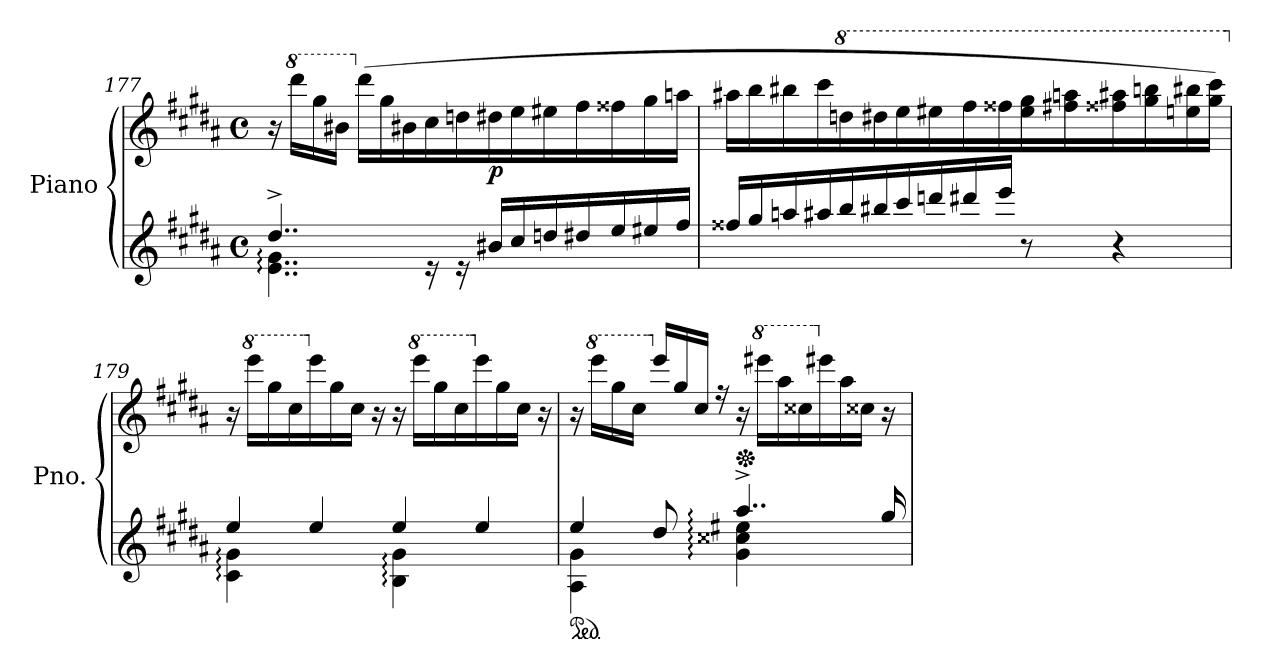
**kern	**kern	**dynam
*part1	*part1	*part1
*staff2	*staff1	*staff1/2
*I"Piano	*	*
*I'Pno.	*	*
*clefG2	*clefG2	*
*k[f#c#g#d#a#]	*k[f#c#g#d#a#]	*
*M4/4	*M4/4	*
*met(c)	*met(c)	*
=177	=177	=177
*^	*	*
4..dd#^/	4..e\: 4..g#\:	16r	.
*	*	*8va	*
*	*	*MM90	*
.	.	16dddd#\LL	.
.	.	16ggg#\	.
.	.	16bb#X\JJ	.
*	*	*X8va	*
.	.	(>16ddd#\LL	.
.	.	16gg#\	.
.	.	16b#X\	.
*	*	*MM110	*
16re	2ryy	16cc#\	.
*	*	*MM120	*
16re	.	16ddn\	.
!	!	!	!LO:DY:b
16b#X/LL	.	16dd#X\	p
16cc#/	.	16ee\	.
*	*	*MM130	*
16ddn/	.	16ee#X\	.
16dd#X/	.	16ff#\	.
16ee/	.	16ff##X\	.
16ee#X/	.	16gg#\	.
16ff#/JJ	16ryy	16aan\JJ	.
*v	*v	*	*
!!LO:LB:g=z
=178	=178	=178
16ff##X/LL	16aa#X\LL	.
16gg#/	16bb\	.
16aan/	16bb#X\	.
16aa#X/	16ccc#\	.
*	*8va	*
16bb/	16dddn\	.
16bb#X/	16ddd#X\	.
16ccc#/	16eee\	.
16dddn/	16eee#X\	.
16ddd#X/	16fff#\	.
16eee/JJ	16fff##X\	.
8r	16eee#\ 16ggg#\	.
.	16fff#X\ 16aaan\	.
4r	16fff##X\ 16aaa#X\	.
.	16ggg#\ 16bbb\	.
*	*MM100	*
.	16eeen\ 16bbb#X\	.
*	*MM50	*
.	16ggg#\ 16cccc#\JJ)	.
=179	=179	=179
*^	*	*
*	*	*X8va	*
4ee/	4c#\: 4g#\:	16r	.
*	*	*8va	*
*	*	*MM110	*
.	.	16eeee\LL	.
.	.	16ggg#\	.
.	.	16ccc#\	.
*	*	*X8va	*
4ee/	4ryy	16eee\	.
.	.	16gg#\	.
.	.	16cc#\JJ	.
*	*	*MM50	*
.	.	16r	.
*	*	*MM110	*
4ee/	4B\: 4g#\:	16r	.
*	*	*8va	*
.	.	16eeee\LL	.
.	.	16ggg#\	.
.	.	16ccc#\	.
*	*	*X8va	*
4ee/	4ryy	16eee\	.
.	.	16gg#\	.
.	.	16cc#\JJ	.
.	.	16r	.
*v	*v	*	*
!!LO:PB:g=z
=180	=180	=180
*ped	*	*
*^	*^	*
*	*^	*	*	*
4ee:/	4A#\ 4g#\	2ryy	16r	4.ryy	.
*	*	*	*8va	*	*
.	.	.	16eeee\LL	.	.
.	.	.	16ggg#\	.	.
.	.	.	16ccc#\JJ	.	.
*	*	*	*X8va	*	*
*	*	*	*MM80	*	*
8dd#/L	4ryy	.	16eee/LL	.	.
.	.	.	16gg#/	.	.
*	*	*	*MM40	*	*
8ryy	.	.	16cc#/JJ	8cc#\J	.
*	*	*	*MM60	*	*
.	.	.	16rff	.	.
*	*	*	*Xped	*	*
4..aa#^/	4g#\: 4cc##X\: 4ee#X\:	4g#yy: 4cc##yy: 4ee#yy: 4aa#yy:	16r	2ryy	.
*	*	*	*8va	*	*
*	*	*	*MM100	*	*
.	.	.	16eeee#X\LL	.	.
.	.	.	16aaa#\	.	.
.	.	.	16ccc##X\	.	.
*	*	*	*X8va	*	*
.	4ryy	4ryy	16eee#X\	.	.
.	.	.	16aa#\	.	.
.	.	.	16cc##X\JJ	.	.
*	*	*	*MM35	*	*
16gg#/	.	.	16r	.	.
*v	*v	*v	*	*	*
*	*v	*v	*
=	=	=
*-	*-	*-
